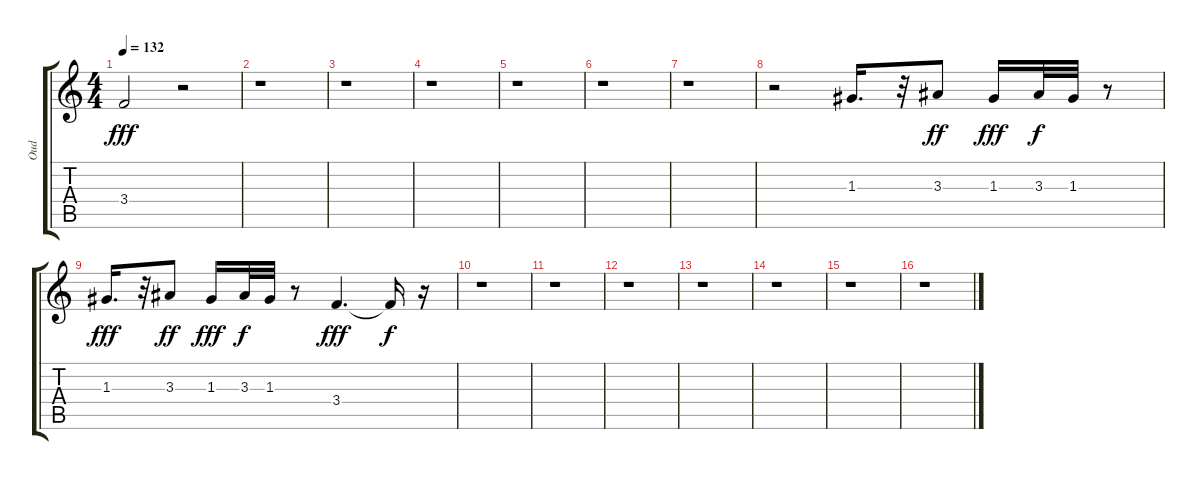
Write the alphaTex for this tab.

\track ("Oud" "Oud") {instrument banjo}
\staff {score tabs}
\tuning (E4 B3 G3 D3 A2 E2) {hide}
\displaytranspose 12
\ts (4 4)
\tempo 132
\clef g2
\ks c
3.4.2{dy fff} r.2 |
r.1 |
r.1 |
r.1 |
r.1 |
r.1 |
r.1 |
r.2 1.3.16{d} r.32 3.3.8{dy ff} 1.3.16{dy fff} 3.3.32{dy f} 1.3.32 r.8 |
1.3.16{d dy fff} r.32 3.3.8{dy ff} 1.3.16{dy fff} 3.3.32{dy f} 1.3.32 r.8 3.4.4{d dy fff} 3.4{t}.16{dy f} r.16 |
r.1 |
r.1 |
r.1 |
r.1 |
r.1 |
r.1 |
r.1
